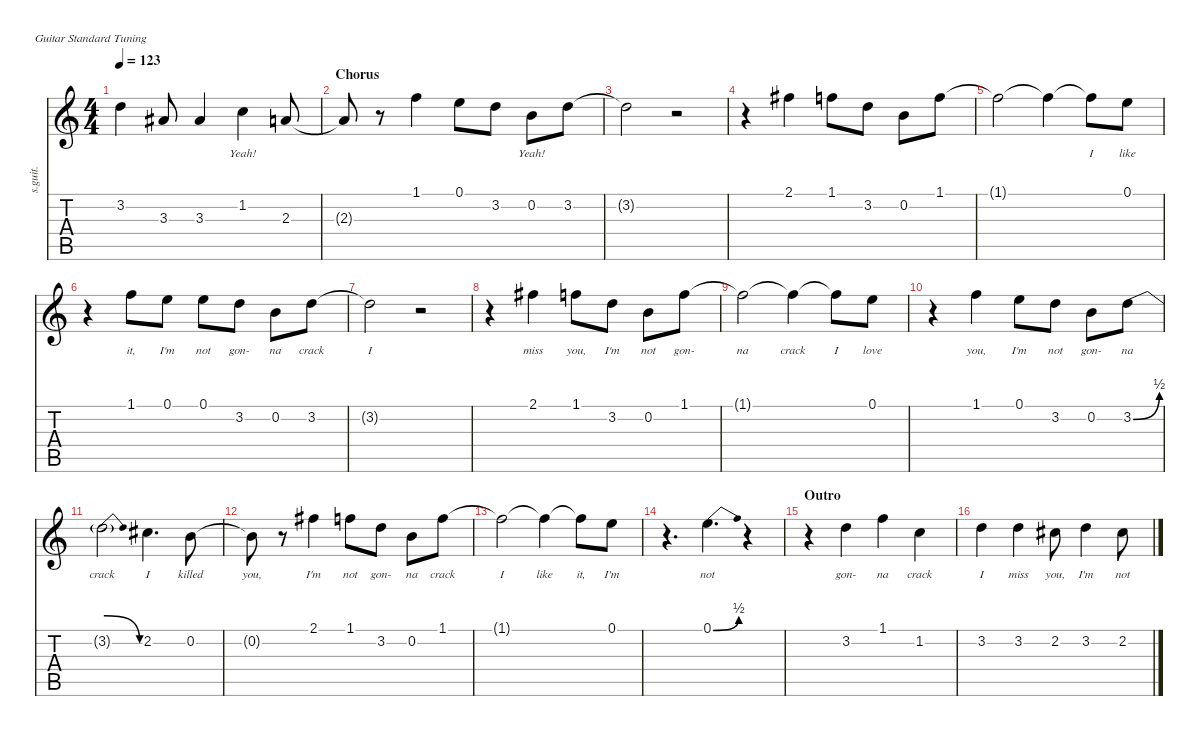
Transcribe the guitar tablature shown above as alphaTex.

\defaultSystemsLayout 4
\hideDynamics
\bracketExtendMode nobrackets
\track ("Kurt Cobain - Vocals" "s.guit.") {instrument oboe}
\staff {score tabs}
\tuning (E4 B3 G3 D3 A2 E2)
\displaytranspose 12
\ts (4 4)
\tempo 123
\clef g2
\ks c
3.2{t}.4{lyrics (0 "") lyrics (1 "") lyrics (2 "") lyrics (3 "") lyrics (4 "") dy f} 3.3{acc #}.8{lyrics (0 "") lyrics (1 "") lyrics (2 "") lyrics (3 "") lyrics (4 "")} 3.3{acc #}.4{lyrics (0 "") lyrics (1 "") lyrics (2 "") lyrics (3 "") lyrics (4 "")} 1.2.4{lyrics (0 "Yeah!") lyrics (1 "") lyrics (2 "") lyrics (3 "") lyrics (4 "")} 2.3.8{lyrics (0 "") lyrics (1 "") lyrics (2 "") lyrics (3 "") lyrics (4 "")} |
\section ("" "Chorus")
2.3{t}.8{lyrics (0 "") lyrics (1 "") lyrics (2 "") lyrics (3 "") lyrics (4 "")} r.8 1.1.4{lyrics (0 "") lyrics (1 "") lyrics (2 "") lyrics (3 "") lyrics (4 "") dy ff} 0.1.8{lyrics (0 "") lyrics (1 "") lyrics (2 "") lyrics (3 "") lyrics (4 "")} 3.2.8{lyrics (0 "") lyrics (1 "") lyrics (2 "") lyrics (3 "") lyrics (4 "")} 0.2.8{lyrics (0 "Yeah!") lyrics (1 "") lyrics (2 "") lyrics (3 "") lyrics (4 "")} 3.2.8{lyrics (0 "") lyrics (1 "") lyrics (2 "") lyrics (3 "") lyrics (4 "")} |
3.2{t}.2{lyrics (0 "") lyrics (1 "") lyrics (2 "") lyrics (3 "") lyrics (4 "")} r.2 |
r.4 2.1{acc #}.4{lyrics (0 "") lyrics (1 "") lyrics (2 "") lyrics (3 "") lyrics (4 "")} 1.1.8{lyrics (0 "") lyrics (1 "") lyrics (2 "") lyrics (3 "") lyrics (4 "")} 3.2.8{lyrics (0 "") lyrics (1 "") lyrics (2 "") lyrics (3 "") lyrics (4 "")} 0.2.8{lyrics (0 "") lyrics (1 "") lyrics (2 "") lyrics (3 "") lyrics (4 "")} 1.1.8{lyrics (0 "") lyrics (1 "") lyrics (2 "") lyrics (3 "") lyrics (4 "")} |
1.1{t}.2{lyrics (0 "") lyrics (1 "") lyrics (2 "") lyrics (3 "") lyrics (4 "")} 1.1{t}.4{lyrics (0 "") lyrics (1 "") lyrics (2 "") lyrics (3 "") lyrics (4 "")} 1.1{t}.8{lyrics (0 "I") lyrics (1 "") lyrics (2 "") lyrics (3 "") lyrics (4 "")} 0.1.8{lyrics (0 "like") lyrics (1 "") lyrics (2 "") lyrics (3 "") lyrics (4 "")} |
r.4 1.1.8{lyrics (0 "it,") lyrics (1 "") lyrics (2 "") lyrics (3 "") lyrics (4 "")} 0.1.8{lyrics (0 "I'm") lyrics (1 "") lyrics (2 "") lyrics (3 "") lyrics (4 "")} 0.1.8{lyrics (0 "not") lyrics (1 "") lyrics (2 "") lyrics (3 "") lyrics (4 "")} 3.2.8{lyrics (0 "gon-") lyrics (1 "") lyrics (2 "") lyrics (3 "") lyrics (4 "")} 0.2.8{lyrics (0 "na") lyrics (1 "") lyrics (2 "") lyrics (3 "") lyrics (4 "")} 3.2.8{lyrics (0 "crack") lyrics (1 "") lyrics (2 "") lyrics (3 "") lyrics (4 "")} |
3.2{t}.2{lyrics (0 "I") lyrics (1 "") lyrics (2 "") lyrics (3 "") lyrics (4 "")} r.2 |
r.4 2.1{acc #}.4{lyrics (0 "miss") lyrics (1 "") lyrics (2 "") lyrics (3 "") lyrics (4 "")} 1.1.8{lyrics (0 "you,") lyrics (1 "") lyrics (2 "") lyrics (3 "") lyrics (4 "")} 3.2.8{lyrics (0 "I'm") lyrics (1 "") lyrics (2 "") lyrics (3 "") lyrics (4 "")} 0.2.8{lyrics (0 "not") lyrics (1 "") lyrics (2 "") lyrics (3 "") lyrics (4 "")} 1.1.8{lyrics (0 "gon-") lyrics (1 "") lyrics (2 "") lyrics (3 "") lyrics (4 "")} |
1.1{t}.2{lyrics (0 "na") lyrics (1 "") lyrics (2 "") lyrics (3 "") lyrics (4 "")} 1.1{t}.4{lyrics (0 "crack") lyrics (1 "") lyrics (2 "") lyrics (3 "") lyrics (4 "")} 1.1{t}.8{lyrics (0 "I") lyrics (1 "") lyrics (2 "") lyrics (3 "") lyrics (4 "")} 0.1.8{lyrics (0 "love") lyrics (1 "") lyrics (2 "") lyrics (3 "") lyrics (4 "")} |
r.4 1.1.4{lyrics (0 "you,") lyrics (1 "") lyrics (2 "") lyrics (3 "") lyrics (4 "")} 0.1.8{lyrics (0 "I'm") lyrics (1 "") lyrics (2 "") lyrics (3 "") lyrics (4 "")} 3.2.8{lyrics (0 "not") lyrics (1 "") lyrics (2 "") lyrics (3 "") lyrics (4 "")} 0.2.8{lyrics (0 "gon-") lyrics (1 "") lyrics (2 "") lyrics (3 "") lyrics (4 "")} 3.2{be (bend 0 0 60 2)}.8{lyrics (0 "na") lyrics (1 "") lyrics (2 "") lyrics (3 "") lyrics (4 "")} |
3.2{be (release 0 2 30 0) t}.2{lyrics (0 "crack") lyrics (1 "") lyrics (2 "") lyrics (3 "") lyrics (4 "")} 2.2{acc #}.4{d lyrics (0 "I") lyrics (1 "") lyrics (2 "") lyrics (3 "") lyrics (4 "")} 0.2.8{lyrics (0 "killed") lyrics (1 "") lyrics (2 "") lyrics (3 "") lyrics (4 "")} |
0.2{t}.8{lyrics (0 "you,") lyrics (1 "") lyrics (2 "") lyrics (3 "") lyrics (4 "")} r.8 2.1{acc #}.4{lyrics (0 "I'm") lyrics (1 "") lyrics (2 "") lyrics (3 "") lyrics (4 "")} 1.1.8{lyrics (0 "not") lyrics (1 "") lyrics (2 "") lyrics (3 "") lyrics (4 "")} 3.2.8{lyrics (0 "gon-") lyrics (1 "") lyrics (2 "") lyrics (3 "") lyrics (4 "")} 0.2.8{lyrics (0 "na") lyrics (1 "") lyrics (2 "") lyrics (3 "") lyrics (4 "")} 1.1.8{lyrics (0 "crack") lyrics (1 "") lyrics (2 "") lyrics (3 "") lyrics (4 "")} |
1.1{t}.2{lyrics (0 "I") lyrics (1 "") lyrics (2 "") lyrics (3 "") lyrics (4 "")} 1.1{t}.4{lyrics (0 "like") lyrics (1 "") lyrics (2 "") lyrics (3 "") lyrics (4 "")} 1.1{t}.8{lyrics (0 "it,") lyrics (1 "") lyrics (2 "") lyrics (3 "") lyrics (4 "")} 0.1.8{lyrics (0 "I'm") lyrics (1 "") lyrics (2 "") lyrics (3 "") lyrics (4 "")} |
r.4{d} 0.1{be (bend 0 0 60 2)}.4{d lyrics (0 "not") lyrics (1 "") lyrics (2 "") lyrics (3 "") lyrics (4 "")} r.4 |
\section ("" "Outro")
r.4 3.2.4{lyrics (0 "gon-") lyrics (1 "") lyrics (2 "") lyrics (3 "") lyrics (4 "") dy fff} 1.1.4{lyrics (0 "na") lyrics (1 "") lyrics (2 "") lyrics (3 "") lyrics (4 "")} 1.2.4{lyrics (0 "crack") lyrics (1 "") lyrics (2 "") lyrics (3 "") lyrics (4 "")} |
3.2.4{lyrics (0 "I") lyrics (1 "") lyrics (2 "") lyrics (3 "") lyrics (4 "")} 3.2.4{lyrics (0 "miss") lyrics (1 "") lyrics (2 "") lyrics (3 "") lyrics (4 "")} 2.2{acc #}.8{lyrics (0 "you,") lyrics (1 "") lyrics (2 "") lyrics (3 "") lyrics (4 "")} 3.2.4{lyrics (0 "I'm") lyrics (1 "") lyrics (2 "") lyrics (3 "") lyrics (4 "")} 2.2{acc #}.8{lyrics (0 "not") lyrics (1 "") lyrics (2 "") lyrics (3 "") lyrics (4 "")}
